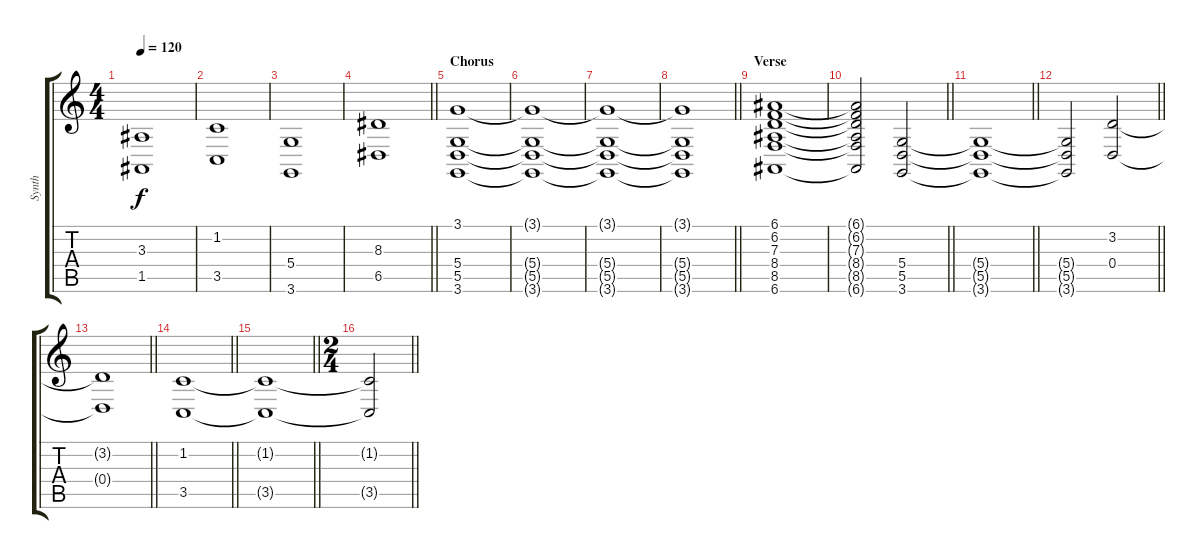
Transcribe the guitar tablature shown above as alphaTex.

\track ("Synth" "Synth") {instrument lead1square}
\staff {score tabs}
\tuning (E4 B3 G3 D3 A2 E2) {hide}
\ts (4 4)
\tempo 120
\clef g2
\ks c
(3.3 1.5).1{dy f} |
(1.2 3.5).1 |
(5.4 3.6).1 |
\barLineRight lightlight
(8.3 6.5).1 |
\section ("" "Chorus")
(3.1 5.4 5.5 3.6).1 |
(3.1{t} 5.4{t} 5.5{t} 3.6{t}).1 |
(3.1{t} 5.4{t} 5.5{t} 3.6{t}).1 |
\barLineRight lightlight
(3.1{t} 5.4{t} 5.5{t} 3.6{t}).1 |
\section ("" "Verse")
(6.1 6.2 7.3 8.4 8.5 6.6).1{instrument electricpiano1} |
\barLineRight lightlight
(6.1{t} 6.2{t} 7.3{t} 8.4{t} 8.5{t} 6.6{t}).2 (5.4 5.5 3.6).2 |
\barLineRight lightlight
(5.4{t} 5.5{t} 3.6{t}).1 |
\barLineRight lightlight
(5.4{t} 5.5{t} 3.6{t}).2 (3.2 0.4).2 |
\barLineRight lightlight
(3.2{t} 0.4{t}).1 |
\barLineRight lightlight
(1.2 3.5).1 |
\barLineRight lightlight
(1.2{t} 3.5{t}).1 |
\ts (2 4)
\barLineRight lightlight
(1.2{t} 3.5{t}).2
